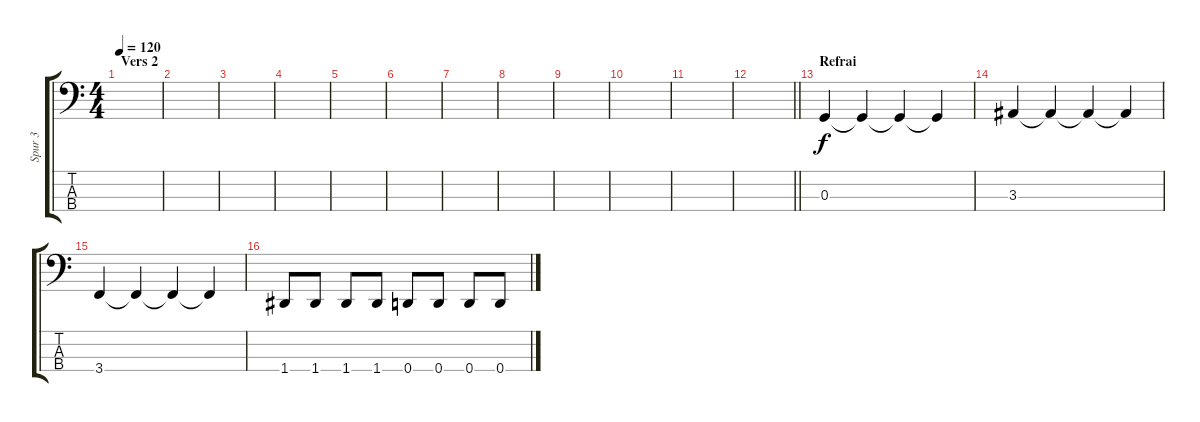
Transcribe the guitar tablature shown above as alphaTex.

\track ("Spur 3" "Spur 3") {instrument electricbassfinger}
\staff {score tabs}
\tuning (F2 C2 G1 D1) {hide}
\ts (4 4)
\section ("" "Vers 2")
\tempo 120
\clef f4
\ks c
|
|
|
|
|
|
|
|
|
|
|
\barLineRight lightlight
|
\section ("" "Refrai")
0.3.4 0.3{t}.4 0.3{t}.4 0.3{t}.4 |
3.3.4 3.3{t}.4 3.3{t}.4 3.3{t}.4 |
3.4.4 3.4{t}.4 3.4{t}.4 3.4{t}.4 |
1.4.8 1.4.8 1.4.8 1.4.8 0.4.8 0.4.8 0.4.8 0.4.8
